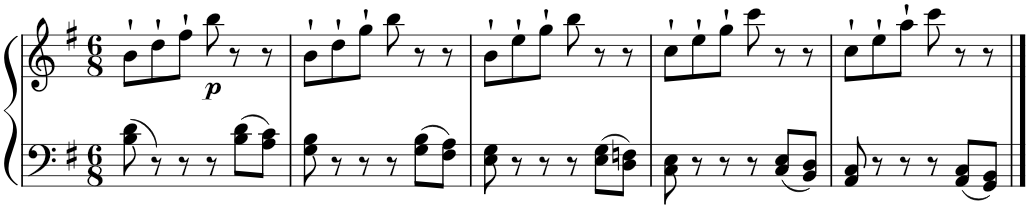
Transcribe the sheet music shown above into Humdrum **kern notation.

**kern	**kern	**dynam
*part1	*part1	*part1
*staff2	*staff1	*staff1/2
*I"Piano	*	*
*I'Pno.	*	*
*clefF4	*clefG2	*
*k[f#]	*k[f#]	*
*M6/8	*M6/8	*
=1	=1	=1
!	!	!LO:DY:b
8B\ 8d\	8b`\L	p
8r	8dd`\	.
8r	8ff#`\J	.
8r	8bb\	.
8B\ 8d\L	8r	.
8A\ 8c\J	8r	.
=2	=2	=2
8G\ 8B\	8b`\L	.
8r	8dd`\	.
8r	8gg`\J	.
8r	8bb\	.
8G\ 8B\L	8r	.
8F#\ 8A\J	8r	.
=3	=3	=3
8E\ 8G\	8b`\L	.
8r	8ee`\	.
8r	8gg`\J	.
8r	8bb\	.
8E\ 8G\L	8r	.
8D\ 8Fn\J	8r	.
=4	=4	=4
8C\ 8E\	8cc`\L	.
8r	8ee`\	.
8r	8gg`\J	.
8r	8ccc\	.
8C/ 8E/L	8r	.
8BB/ 8D/J	8r	.
=5	=5	=5
8AA/ 8C/	8cc`\L	.
8r	8ee`\	.
8r	8aa`\J	.
8r	8ccc\	.
8AA/ 8C/L	8r	.
8GG/ 8BB/J	8r	.
==	==	==
*-	*-	*-
